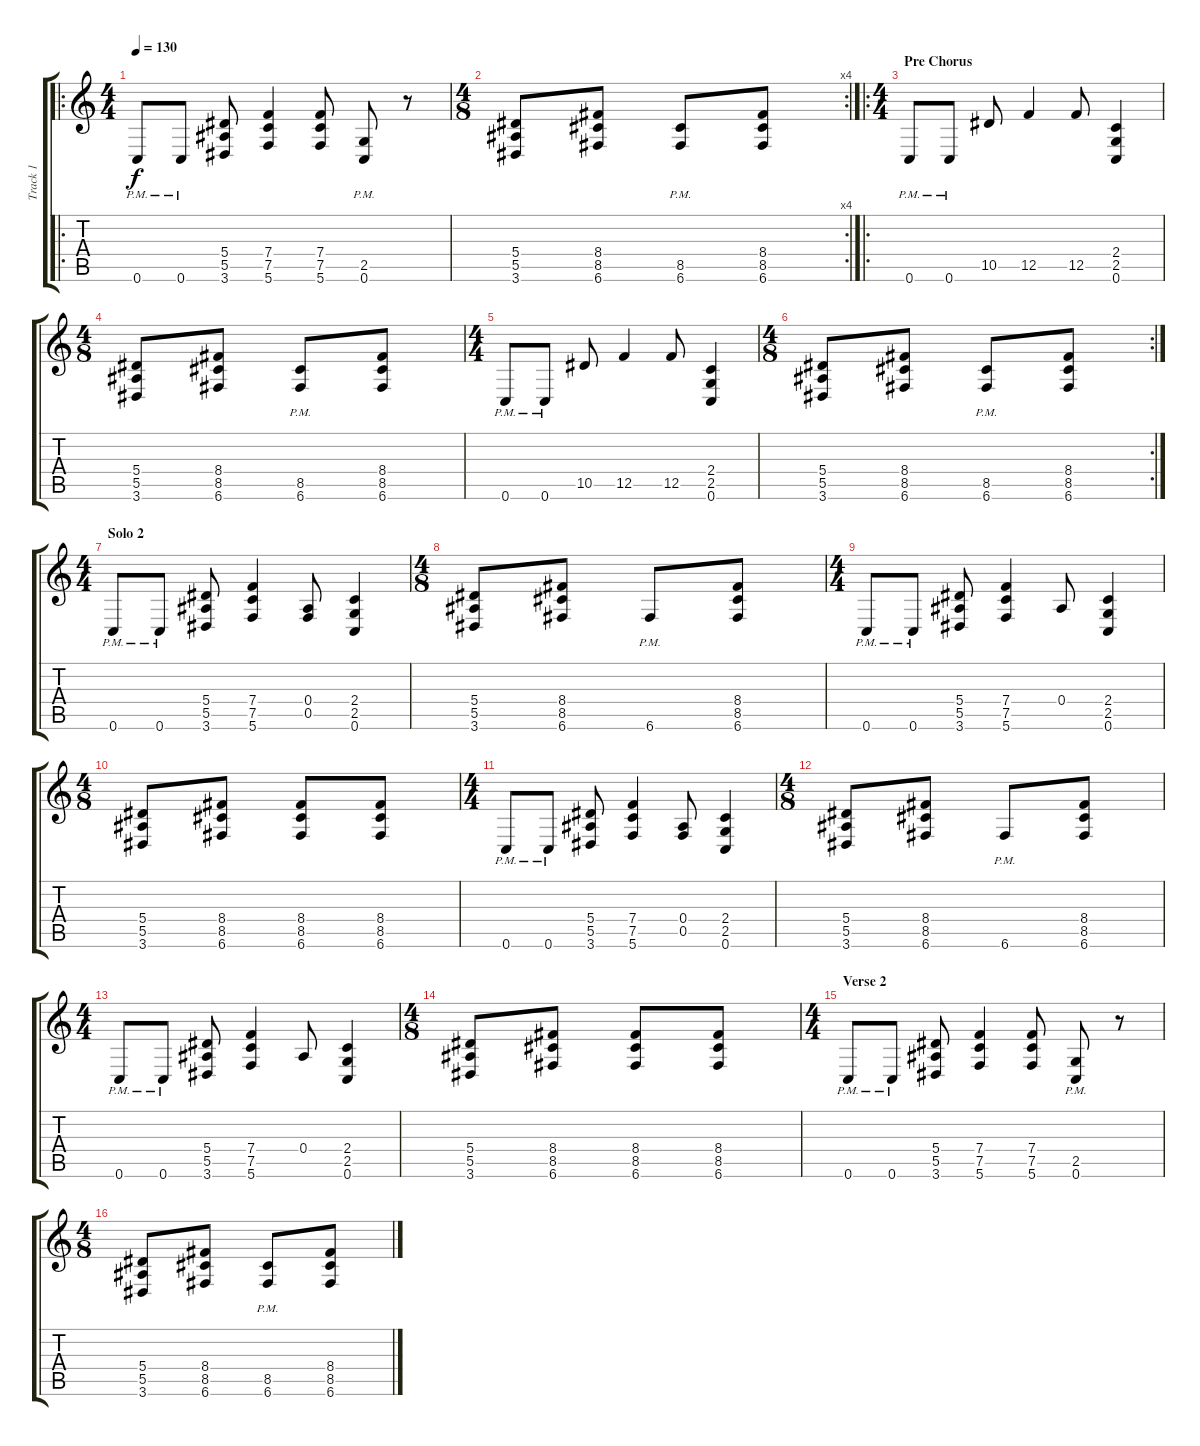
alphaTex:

\track ("Track 1" "Track 1") {instrument distortionguitar}
\staff {score tabs}
\tuning (C4 G3 Eb3 Bb2 F2 C2) {hide}
\ro
\ts (4 4)
\tempo 130
\clef g2
\ks c
0.6{pm}.8{dy f} 0.6{pm}.8 (5.4 5.5 3.6).8 (7.4 7.5 5.6).4 (7.4 7.5 5.6).8 (2.5{pm} 0.6{pm}).8 r.8 |
\rc 4
\ts (4 8)
(5.4 5.5 3.6).8 (8.4 8.5 6.6).8 (8.5{pm} 6.6{pm}).8 (8.4 8.5 6.6).8 |
\ro
\ts (4 4)
\section ("" "Pre Chorus")
0.6{pm}.8 0.6{pm}.8 10.5.8 12.5.4 12.5.8 (2.4 2.5 0.6).4 |
\ts (4 8)
(5.4 5.5 3.6).8 (8.4 8.5 6.6).8 (8.5{pm} 6.6{pm}).8 (8.4 8.5 6.6).8 |
\ts (4 4)
0.6{pm}.8 0.6{pm}.8 10.5.8 12.5.4 12.5.8 (2.4 2.5 0.6).4 |
\rc 2
\ts (4 8)
(5.4 5.5 3.6).8 (8.4 8.5 6.6).8 (8.5{pm} 6.6{pm}).8 (8.4 8.5 6.6).8 |
\ts (4 4)
\section ("" "Solo 2")
0.6{pm}.8 0.6{pm}.8 (5.4 5.5 3.6).8 (7.4 7.5 5.6).4 (0.4 0.5).8 (2.4 2.5 0.6).4 |
\ts (4 8)
(5.4 5.5 3.6).8 (8.4 8.5 6.6).8 6.6{pm}.8 (8.4 8.5 6.6).8 |
\ts (4 4)
0.6{pm}.8 0.6{pm}.8 (5.4 5.5 3.6).8 (7.4 7.5 5.6).4 0.4.8 (2.4 2.5 0.6).4 |
\ts (4 8)
(5.4 5.5 3.6).8 (8.4 8.5 6.6).8 (8.4 8.5 6.6).8 (8.4 8.5 6.6).8 |
\ts (4 4)
0.6{pm}.8 0.6{pm}.8 (5.4 5.5 3.6).8 (7.4 7.5 5.6).4 (0.4 0.5).8 (2.4 2.5 0.6).4 |
\ts (4 8)
(5.4 5.5 3.6).8 (8.4 8.5 6.6).8 6.6{pm}.8 (8.4 8.5 6.6).8 |
\ts (4 4)
0.6{pm}.8 0.6{pm}.8 (5.4 5.5 3.6).8 (7.4 7.5 5.6).4 0.4.8 (2.4 2.5 0.6).4 |
\ts (4 8)
(5.4 5.5 3.6).8 (8.4 8.5 6.6).8 (8.4 8.5 6.6).8 (8.4 8.5 6.6).8 |
\ts (4 4)
\section ("" "Verse 2")
0.6{pm}.8 0.6{pm}.8 (5.4 5.5 3.6).8 (7.4 7.5 5.6).4 (7.4 7.5 5.6).8 (2.5{pm} 0.6{pm}).8 r.8 |
\ts (4 8)
(5.4 5.5 3.6).8 (8.4 8.5 6.6).8 (8.5{pm} 6.6{pm}).8 (8.4 8.5 6.6).8
